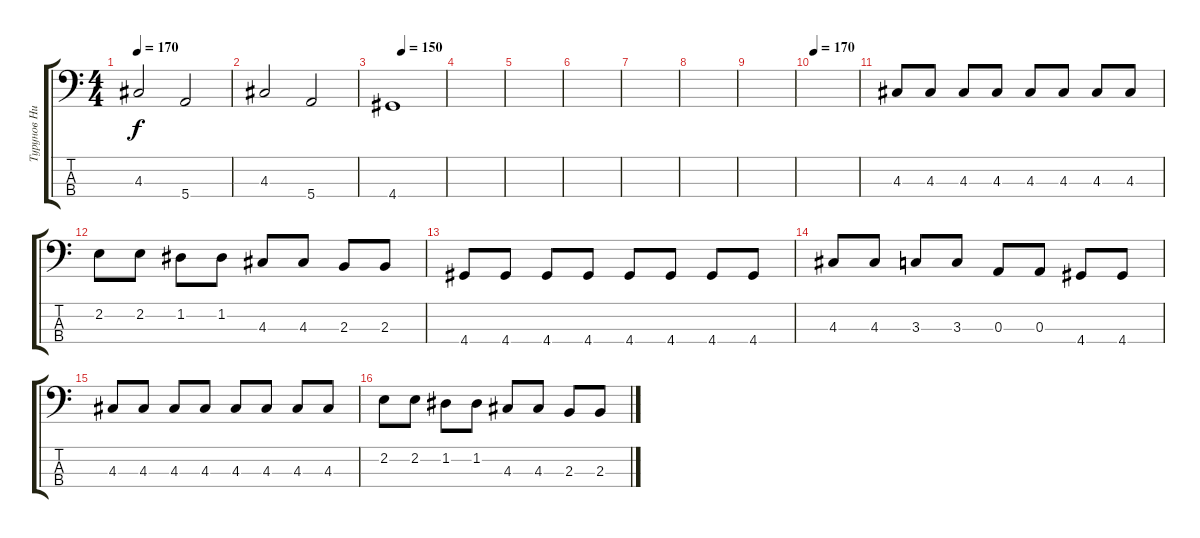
\track ("Турунов Николай" "Турунов Ни") {instrument electricbassfinger}
\staff {score tabs}
\tuning (G2 D2 A1 E1) {hide}
\ts (4 4)
\tempo 170
\clef f4
\ks c
4.3.2{dy f} 5.4.2 |
4.3.2 5.4.2 |
\tempo (150 0.1875)
4.4.1 |
|
|
|
|
|
|
\tempo 170
|
4.3.8 4.3.8 4.3.8 4.3.8 4.3.8 4.3.8 4.3.8 4.3.8 |
2.2.8 2.2.8 1.2.8 1.2.8 4.3.8 4.3.8 2.3.8 2.3.8 |
4.4.8 4.4.8 4.4.8 4.4.8 4.4.8 4.4.8 4.4.8 4.4.8 |
4.3.8 4.3.8 3.3.8 3.3.8 0.3.8 0.3.8 4.4.8 4.4.8 |
4.3.8 4.3.8 4.3.8 4.3.8 4.3.8 4.3.8 4.3.8 4.3.8 |
2.2.8 2.2.8 1.2.8 1.2.8 4.3.8 4.3.8 2.3.8 2.3.8
